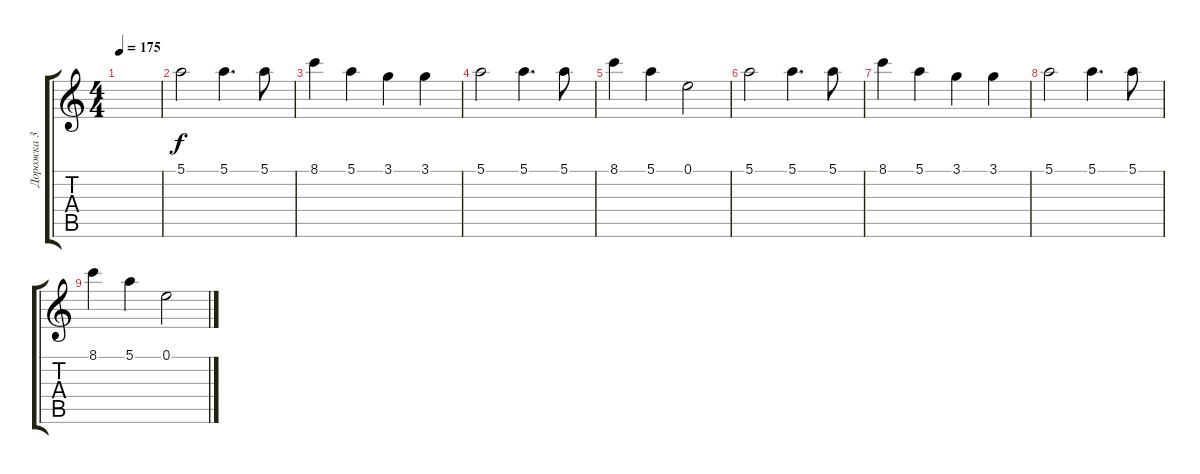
\track ("Дорожка 3" "Дорожка 3") {instrument distortionguitar}
\staff {score tabs}
\tuning (E4 B3 G3 D3 A2 E2) {hide}
\ts (4 4)
\tempo 175
\clef g2
\ks c
|
5.1.2 5.1.4{d} 5.1.8 |
8.1.4 5.1.4 3.1.4 3.1.4 |
5.1.2 5.1.4{d} 5.1.8 |
8.1.4 5.1.4 0.1.2 |
5.1.2 5.1.4{d} 5.1.8 |
8.1.4 5.1.4 3.1.4 3.1.4 |
5.1.2 5.1.4{d} 5.1.8 |
8.1.4 5.1.4 0.1.2
